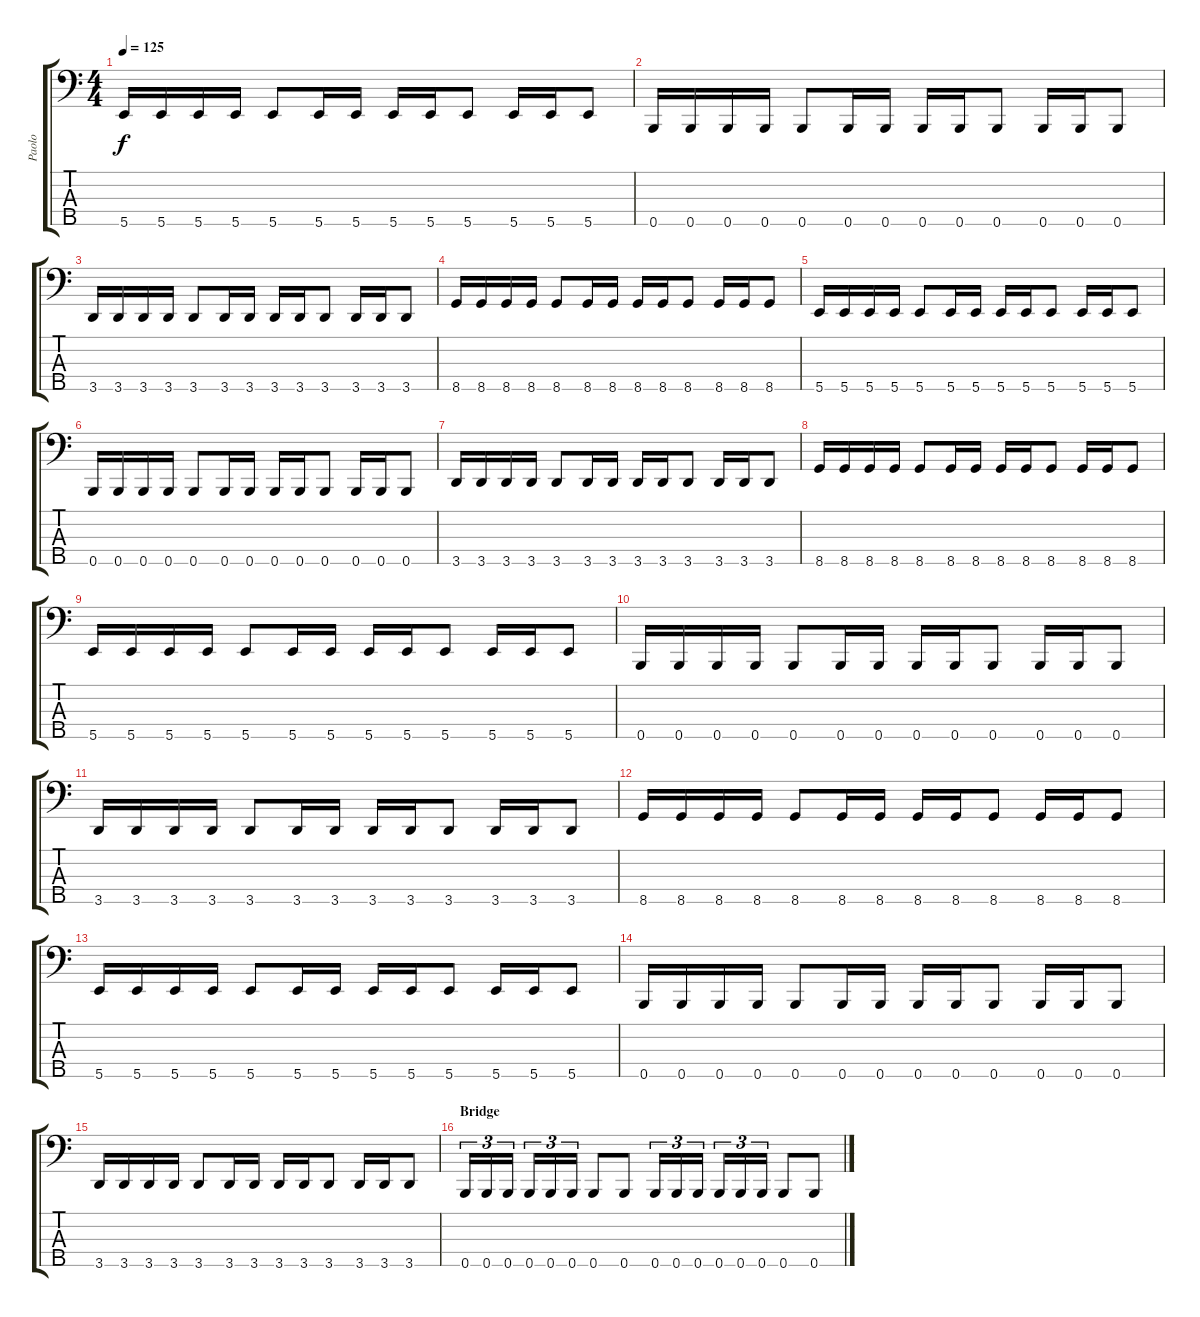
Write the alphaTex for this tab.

\track ("Paolo" "Paolo") {instrument electricbassfinger}
\staff {score tabs}
\tuning (G2 D2 A1 E1 B0) {hide}
\ts (4 4)
\tempo 125
\clef f4
\ks c
5.5.16{dy f} 5.5.16 5.5.16 5.5.16 5.5.8 5.5.16 5.5.16 5.5.16 5.5.16 5.5.8 5.5.16 5.5.16 5.5.8 |
0.5.16 0.5.16 0.5.16 0.5.16 0.5.8 0.5.16 0.5.16 0.5.16 0.5.16 0.5.8 0.5.16 0.5.16 0.5.8 |
3.5.16 3.5.16 3.5.16 3.5.16 3.5.8 3.5.16 3.5.16 3.5.16 3.5.16 3.5.8 3.5.16 3.5.16 3.5.8 |
8.5.16 8.5.16 8.5.16 8.5.16 8.5.8 8.5.16 8.5.16 8.5.16 8.5.16 8.5.8 8.5.16 8.5.16 8.5.8 |
5.5.16 5.5.16 5.5.16 5.5.16 5.5.8 5.5.16 5.5.16 5.5.16 5.5.16 5.5.8 5.5.16 5.5.16 5.5.8 |
0.5.16 0.5.16 0.5.16 0.5.16 0.5.8 0.5.16 0.5.16 0.5.16 0.5.16 0.5.8 0.5.16 0.5.16 0.5.8 |
3.5.16 3.5.16 3.5.16 3.5.16 3.5.8 3.5.16 3.5.16 3.5.16 3.5.16 3.5.8 3.5.16 3.5.16 3.5.8 |
8.5.16 8.5.16 8.5.16 8.5.16 8.5.8 8.5.16 8.5.16 8.5.16 8.5.16 8.5.8 8.5.16 8.5.16 8.5.8 |
5.5.16 5.5.16 5.5.16 5.5.16 5.5.8 5.5.16 5.5.16 5.5.16 5.5.16 5.5.8 5.5.16 5.5.16 5.5.8 |
0.5.16 0.5.16 0.5.16 0.5.16 0.5.8 0.5.16 0.5.16 0.5.16 0.5.16 0.5.8 0.5.16 0.5.16 0.5.8 |
3.5.16 3.5.16 3.5.16 3.5.16 3.5.8 3.5.16 3.5.16 3.5.16 3.5.16 3.5.8 3.5.16 3.5.16 3.5.8 |
8.5.16 8.5.16 8.5.16 8.5.16 8.5.8 8.5.16 8.5.16 8.5.16 8.5.16 8.5.8 8.5.16 8.5.16 8.5.8 |
5.5.16 5.5.16 5.5.16 5.5.16 5.5.8 5.5.16 5.5.16 5.5.16 5.5.16 5.5.8 5.5.16 5.5.16 5.5.8 |
0.5.16 0.5.16 0.5.16 0.5.16 0.5.8 0.5.16 0.5.16 0.5.16 0.5.16 0.5.8 0.5.16 0.5.16 0.5.8 |
3.5.16 3.5.16 3.5.16 3.5.16 3.5.8 3.5.16 3.5.16 3.5.16 3.5.16 3.5.8 3.5.16 3.5.16 3.5.8 |
\section ("" "Bridge")
0.5.16{tu (3 2)} 0.5.16{tu (3 2)} 0.5.16{tu (3 2)} 0.5.16{tu (3 2)} 0.5.16{tu (3 2)} 0.5.16{tu (3 2)} 0.5.8 0.5.8 0.5.16{tu (3 2)} 0.5.16{tu (3 2)} 0.5.16{tu (3 2)} 0.5.16{tu (3 2)} 0.5.16{tu (3 2)} 0.5.16{tu (3 2)} 0.5.8 0.5.8
